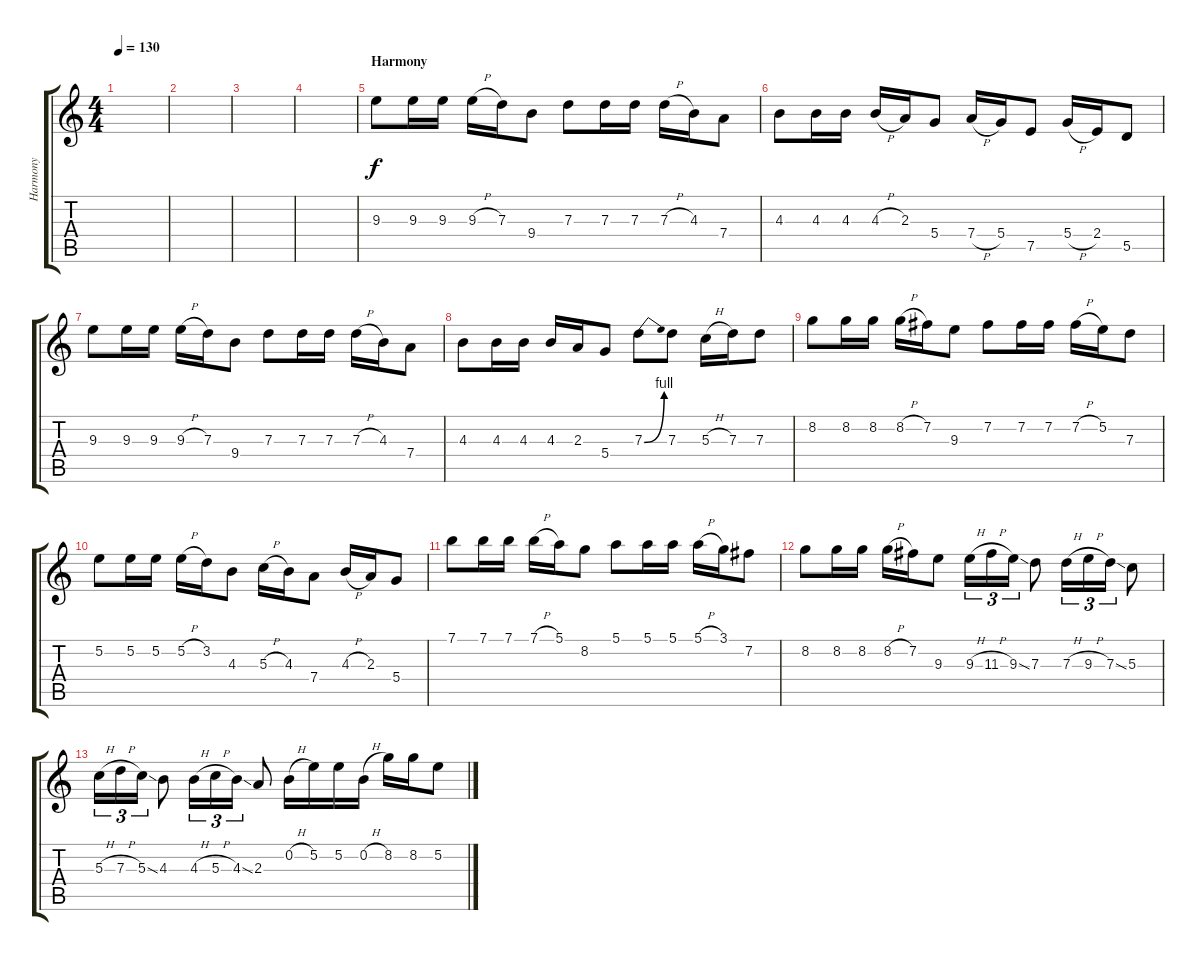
\track ("Harmony" "Harmony") {instrument distortionguitar}
\staff {score tabs}
\tuning (E4 B3 G3 D3 A2 E2) {hide}
\ts (4 4)
\tempo 130
\clef g2
\ks c
|
|
|
|
\section ("" "Harmony")
9.3.8 9.3.16 9.3.16 9.3{h}.16 7.3.16 9.4.8 7.3.8 7.3.16 7.3.16 7.3{h}.16 4.3.16 7.4.8 |
4.3.8 4.3.16 4.3.16 4.3{h}.16 2.3.16 5.4.8 7.4{h}.16 5.4.16 7.5.8 5.4{h}.16 2.4.16 5.5.8 |
9.3.8 9.3.16 9.3.16 9.3{h}.16 7.3.16 9.4.8 7.3.8 7.3.16 7.3.16 7.3{h}.16 4.3.16 7.4.8 |
4.3.8 4.3.16 4.3.16 4.3.16 2.3.16 5.4.8 7.3{be (bend 0 0 60 4)}.8 7.3.8 5.3{h}.16 7.3.16 7.3.8 |
8.2.8 8.2.16 8.2.16 8.2{h}.16 7.2.16 9.3.8 7.2.8 7.2.16 7.2.16 7.2{h}.16 5.2.16 7.3.8 |
5.2.8 5.2.16 5.2.16 5.2{h}.16 3.2.16 4.3.8 5.3{h}.16 4.3.16 7.4.8 4.3{h}.16 2.3.16 5.4.8 |
7.1.8 7.1.16 7.1.16 7.1{h}.16 5.1.16 8.2.8 5.1.8 5.1.16 5.1.16 5.1{h}.16 3.1.16 7.2.8 |
8.2.8 8.2.16 8.2.16 8.2{h}.16 7.2.16 9.3.8 9.3{h}.16{tu (3 2)} 11.3{h}.16{tu (3 2)} 9.3{ss}.16{tu (3 2)} 7.3.8 7.3{h}.16{tu (3 2)} 9.3{h}.16{tu (3 2)} 7.3{ss}.16{tu (3 2)} 5.3.8 |
5.3{h}.16{tu (3 2)} 7.3{h}.16{tu (3 2)} 5.3{ss}.16{tu (3 2)} 4.3.8 4.3{h}.16{tu (3 2)} 5.3{h}.16{tu (3 2)} 4.3{ss}.16{tu (3 2)} 2.3.8 0.2{h}.16 5.2.16 5.2.16 0.2{h}.16 8.2.16 8.2.16 5.2.8
